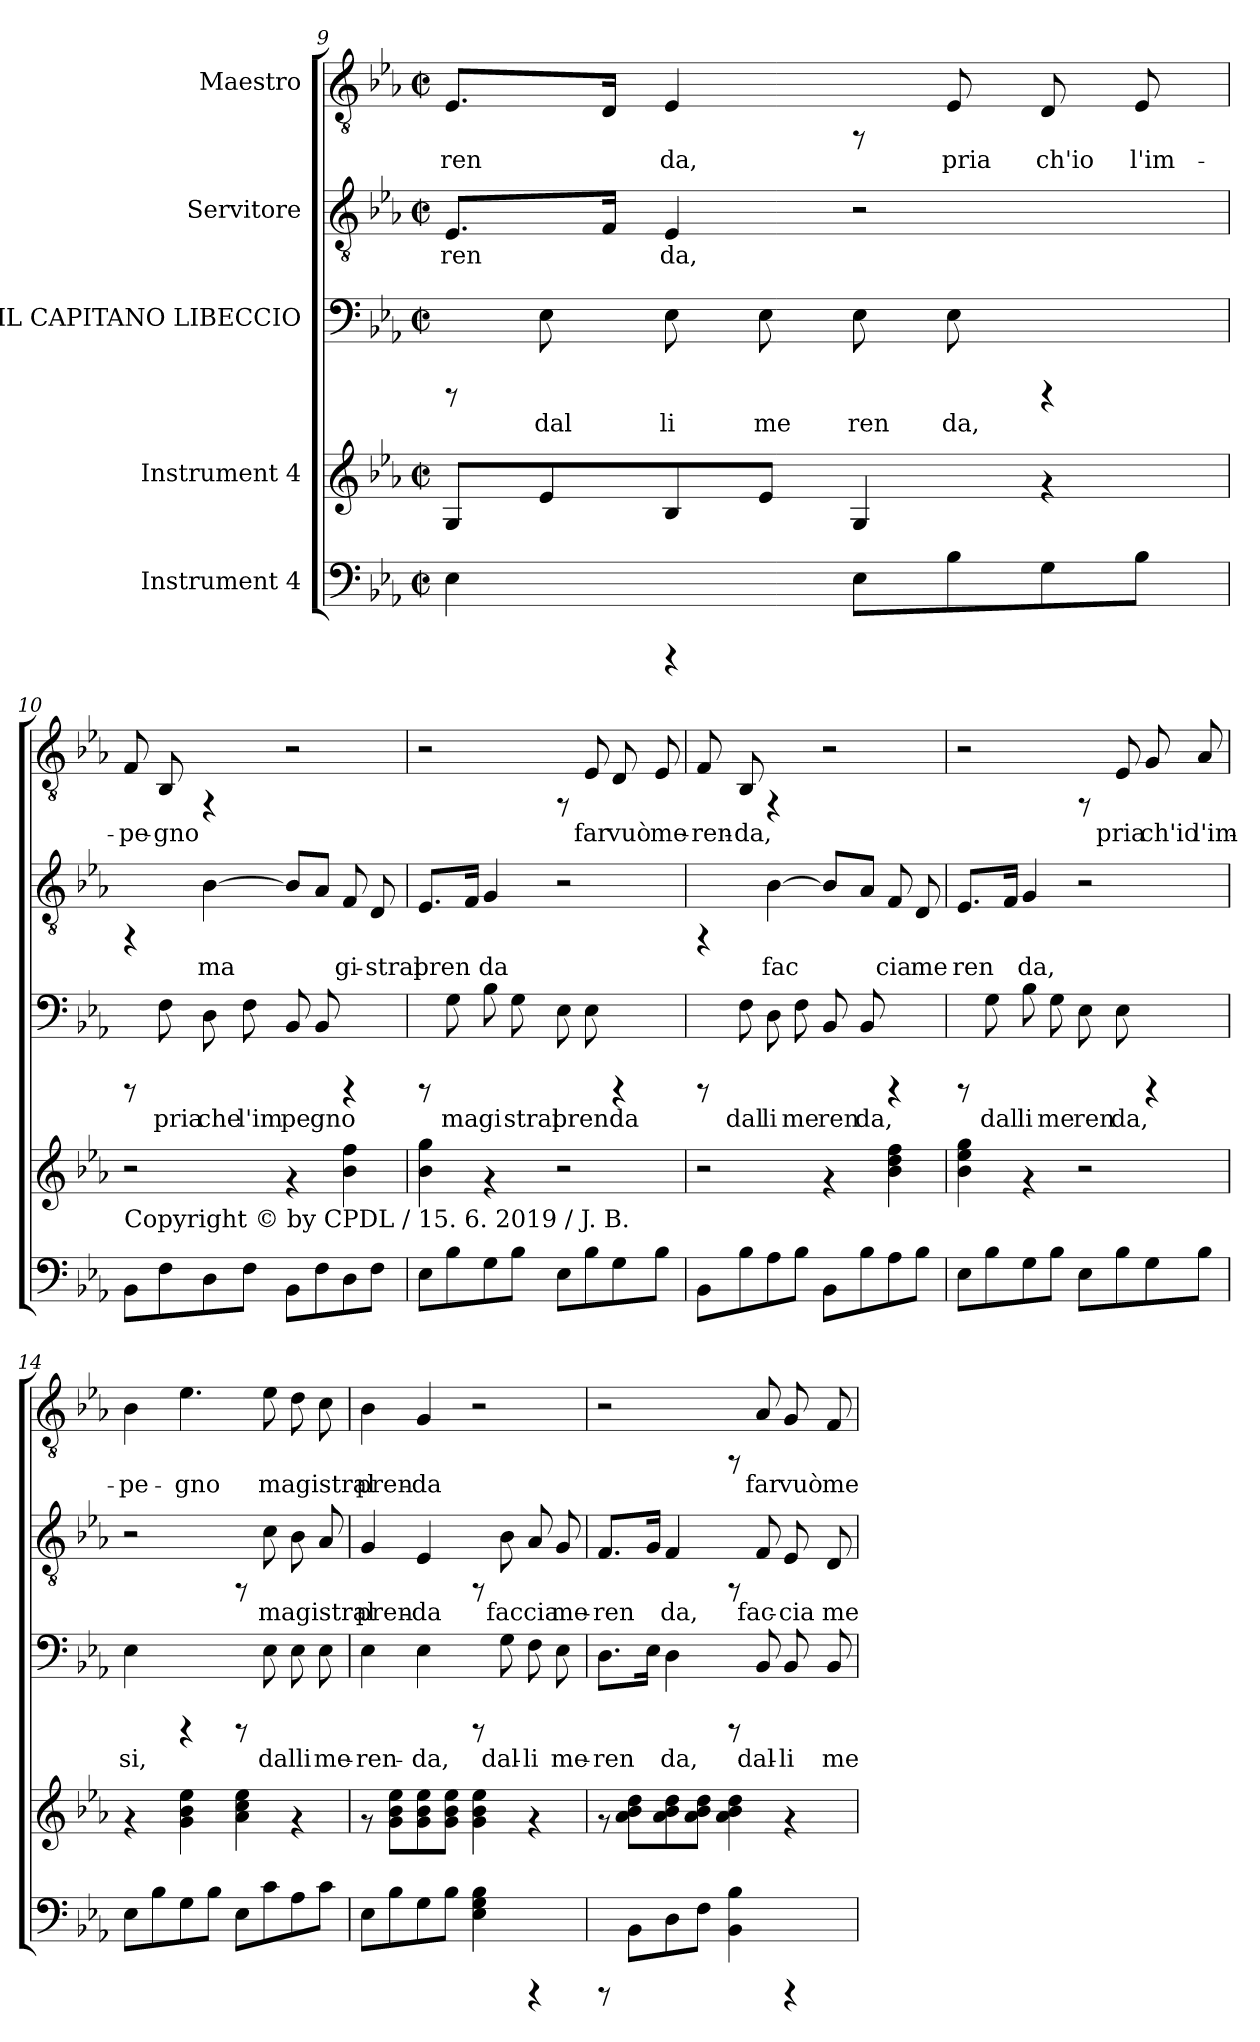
**kern	**kern	**kern	**text	**kern	**text	**kern	**text
*part5	*part4	*part3	*part3	*part2	*part2	*part1	*part1
*staff5	*staff4	*staff3	*staff3	*staff2	*staff2	*staff1	*staff1
*I"Instrument 4	*I"Instrument 4	*I"IL CAPITANO  LIBECCIO	*	*I"Servitore	*	*I"Maestro	*
*clefF4	*clefG2	*clefF4	*	*clefGv2	*	*clefGv2	*
*k[b-e-a-]	*k[b-e-a-]	*k[b-e-a-]	*	*k[b-e-a-]	*	*k[b-e-a-]	*
*E-:	*E-:	*E-:	*	*E-:	*	*E-:	*
*M2/2	*M2/2	*M2/2	*	*M2/2	*	*M2/2	*
*met(c|)	*met(c|)	*met(c|)	*	*met(c|)	*	*met(c|)	*
=9	=9	=9	=9	=9	=9	=9	=9
!	!	!	!	!	!LO:LY:b:cj	!	!LO:LY:b:cj
4E-\	8G/L	8rCCC	.	8.E-/L	-ren-	8.E-/L	-ren-
!	!	!	!LO:LY:b:cj	!	!	!	!
.	8e-/	8E-\	dal	.	.	.	.
!	!	!	!	!	!LO:LY:b:cj	!	!LO:LY:b:cj
.	.	.	.	16F/J	--	16D/J	--
!	!	!	!LO:LY:b:cj	!	!LO:LY:b:cj	!	!LO:LY:b:cj
4rCCC	8B-/	8E-\	li	4E-/	-da,	4E-/	-da,
!	!	!	!LO:LY:b:cj	!	!	!	!
.	8e-/J	8E-\	me	.	.	.	.
!	!	!	!LO:LY:b:cj	!	!	!	!
8E-\L	4G/	8E-\	ren	2r	.	8rFF	.
!	!	!	!LO:LY:b:cj	!	!	!	!LO:LY:b:cj
8B-\	.	8E-\	da,	.	.	8E-/	pria
!	!	!	!	!	!	!	!LO:LY:b:cj
8G\	4rf	4rCCC	.	.	.	8D/	ch'io
!	!	!	!	!	!	!	!LO:LY:b:cj
8B-\J	.	.	.	.	.	8E-/	l'im-
=10	=10	=10	=10	=10	=10	=10	=10
!	!LO:TX:b:t=Copyright © by CPDL / 15. 6. 2019 / J. B.	!	!	!	!	!	!
!	!	!	!	!	!	!	!LO:LY:b:cj
8BB-\L	2r	8rCCC	.	4rFF	.	8F/	-pe-
!	!	!	!LO:LY:b:cj	!	!	!	!LO:LY:b:cj
8F\	.	8F\	pria	.	.	8BB-/	-gno
!	!	!	!LO:LY:b:cj	!	!LO:LY:b:cj	!	!
8D\	.	8D\	che	[>4B-\	ma-	4rFF	.
!	!	!	!LO:LY:b:cj	!	!	!	!
8F\J	.	8F\	l'im	.	.	.	.
!	!	!	!LO:LY:b:cj	!	!LO:LY:b:cj	!	!
8BB-\L	4rf	8BB-/	pe	8B-/L]	--	2r	.
!	!	!	!LO:LY:b:cj	!	!LO:LY:b:cj	!	!
8F\	.	8BB-/	gno	8A-/J	--	.	.
!	!	!	!	!	!LO:LY:b:cj	!	!
8D\	4ff\ 4b-\	4rCCC	.	8F/	-gi-	.	.
!	!	!	!	!	!LO:LY:b:cj	!	!
8F\J	.	.	.	8D/	-stral	.	.
!!LO:PB:g=z
=11	=11	=11	=11	=11	=11	=11	=11
!	!	!	!	!	!LO:LY:b:cj	!	!
8E-\L	4b-\ 4gg\	8rCCC	.	8.E-/L	pren	2r	.
!	!	!	!LO:LY:b:cj	!	!	!	!
8B-\	.	8G\	ma	.	.	.	.
!	!	!	!	!	!LO:LY:b:cj	!	!
.	.	.	.	16F/J	.	.	.
!	!	!	!LO:LY:b:cj	!	!LO:LY:b:cj	!	!
8G\	4rf	8B-\	gi	4G/	da	.	.
!	!	!	!LO:LY:b:cj	!	!	!	!
8B-\J	.	8G\	stral	.	.	.	.
!	!	!	!LO:LY:b:cj	!	!	!	!
8E-\L	2r	8E-\	prenda	2r	.	8rFF	.
!	!	!	!LO:LY:b:cj	!	!	!	!LO:LY:b:cj
8B-\	.	8E-\	.	.	.	8E-/	far
!	!	!	!	!	!	!	!LO:LY:b:cj
8G\	.	4rCCC	.	.	.	8D/	vuò
!	!	!	!	!	!	!	!LO:LY:b:cj
8B-\J	.	.	.	.	.	8E-/	me-
=12	=12	=12	=12	=12	=12	=12	=12
!	!	!	!	!	!	!	!LO:LY:b:cj
8BB-\L	2r	8rCCC	.	4rFF	.	8F/	-ren-
!	!	!	!LO:LY:b:cj	!	!	!	!LO:LY:b:cj
8B-\	.	8F\	dal	.	.	8BB-/	-da,
!	!	!	!LO:LY:b:cj	!	!LO:LY:b:cj	!	!
8A-\	.	8D\	li	[>4B-\	fac	4rFF	.
!	!	!	!LO:LY:b:cj	!	!	!	!
8B-\J	.	8F\	me	.	.	.	.
!	!	!	!LO:LY:b:cj	!	!LO:LY:b:cj	!	!
8BB-\L	4rf	8BB-/	ren	8B-/L]	.	2r	.
!	!	!	!LO:LY:b:cj	!	!LO:LY:b:cj	!	!
8B-\	.	8BB-/	da,	8A-/J	.	.	.
!	!	!	!	!	!LO:LY:b:cj	!	!
8A-\	4ff\ 4dd\ 4b-\	4rCCC	.	8F/	cia	.	.
!	!	!	!	!	!LO:LY:b:cj	!	!
8B-\J	.	.	.	8D/	me	.	.
=13	=13	=13	=13	=13	=13	=13	=13
!	!	!	!	!	!LO:LY:b:cj	!	!
8E-\L	4ee-\ 4b-\ 4gg\	8rCCC	.	8.E-/L	ren	2r	.
!	!	!	!LO:LY:b:cj	!	!	!	!
8B-\	.	8G\	dal	.	.	.	.
!	!	!	!	!	!LO:LY:b:cj	!	!
.	.	.	.	16F/J	.	.	.
!	!	!	!LO:LY:b:cj	!	!LO:LY:b:cj	!	!
8G\	4rf	8B-\	li	4G/	da,	.	.
!	!	!	!LO:LY:b:cj	!	!	!	!
8B-\J	.	8G\	me	.	.	.	.
!	!	!	!LO:LY:b:cj	!	!	!	!
8E-\L	2r	8E-\	ren	2r	.	8rFF	.
!	!	!	!LO:LY:b:cj	!	!	!	!LO:LY:b:cj
8B-\	.	8E-\	da,	.	.	8E-/	pria
!	!	!	!	!	!	!	!LO:LY:b:cj
8G\	.	4rCCC	.	.	.	8G/	ch'io
!	!	!	!	!	!	!	!LO:LY:b:cj
8B-\J	.	.	.	.	.	8A-/	l'im-
!!LO:LB:g=z
=14	=14	=14	=14	=14	=14	=14	=14
!	!	!	!LO:LY:b:cj	!	!	!	!LO:LY:b:cj
8E-\L	4rf	4E-\	si,	2r	.	4B-\	-pe-
8B-\	.	.	.	.	.	.	.
!	!	!	!	!	!	!	!LO:LY:b:cj
8G\	4ee-\ 4g\ 4b-\	4rCCC	.	.	.	4.e-\	-gno
8B-\J	.	.	.	.	.	.	.
8E-\L	4ee-\ 4cc\ 4a-\	8rCCC	.	8rFF	.	.	.
!	!	!	!LO:LY:b:cj	!	!LO:LY:b:cj	!	!LO:LY:b:cj
8c\	.	8E-\	dalli	8c\	magistral	8e-\	magistral
!	!	!	!LO:LY:b:cj	!	!LO:LY:b:cj	!	!LO:LY:b:cj
8A-\	4rf	8E-\	.	8B-\	.	8d\	.
!	!	!	!LO:LY:b:cj	!	!LO:LY:b:cj	!	!LO:LY:b:cj
8c\J	.	8E-\	me-	8A-/	.	8c\	.
=15	=15	=15	=15	=15	=15	=15	=15
!	!	!	!LO:LY:b:cj	!	!LO:LY:b:cj	!	!LO:LY:b:cj
8E-\L	8rf	4E-\	-ren-	4G/	pren-	4B-\	pren-
8B-\	8ee-\ 8g\ 8b-\L	.	.	.	.	.	.
!	!	!	!LO:LY:b:cj	!	!LO:LY:b:cj	!	!LO:LY:b:cj
8G\	8b-\ 8g\ 8ee-\	4E-\	-da,	4E-/	-da	4G/	-da
8B-\J	8ee-\ 8b-\ 8g\J	.	.	.	.	.	.
4B-\ 4E-\ 4G\	4ee-\ 4b-\ 4g\	8rCCC	.	8rFF	.	2r	.
!	!	!	!LO:LY:b:cj	!	!LO:LY:b:cj	!	!
.	.	8G\	dal-	8B-\	faccia	.	.
!	!	!	!LO:LY:b:cj	!	!LO:LY:b:cj	!	!
4rCCC	4rf	8F\	-li	8A-/	.	.	.
!	!	!	!LO:LY:b:cj	!	!LO:LY:b:cj	!	!
.	.	8E-\	me-	8G/	me-	.	.
=16	=16	=16	=16	=16	=16	=16	=16
!	!	!	!LO:LY:b:cj	!	!LO:LY:b:cj	!	!
8rCCC	8rf	8.D\L	-ren-	8.F/L	-ren-	2r	.
8BB-\L	8b-\ 8a-\ 8dd\L	.	.	.	.	.	.
!	!	!	!LO:LY:b:cj	!	!LO:LY:b:cj	!	!
.	.	16E-\J	--	16G/J	--	.	.
!	!	!	!LO:LY:b:cj	!	!LO:LY:b:cj	!	!
8D\	8b-\ 8a-\ 8dd\	4D\	-da,	4F/	-da,	.	.
8F\J	8dd\ 8a-\ 8b-\J	.	.	.	.	.	.
4B-\ 4BB-\	4b-\ 4a-\ 4dd\	8rCCC	.	8rFF	.	8rFF	.
!	!	!	!LO:LY:b:cj	!	!LO:LY:b:cj	!	!LO:LY:b:cj
.	.	8BB-/	dal-	8F/	fac-	8A-/	far
!	!	!	!LO:LY:b:cj	!	!LO:LY:b:cj	!	!LO:LY:b:cj
4rCCC	4rf	8BB-/	-li	8E-/	-cia	8G/	vuò
!	!	!	!LO:LY:b:cj	!	!LO:LY:b:cj	!	!LO:LY:b:cj
.	.	8BB-/	me	8D/	me-	8F/	me-
=	=	=	=	=	=	=	=
*-	*-	*-	*-	*-	*-	*-	*-
